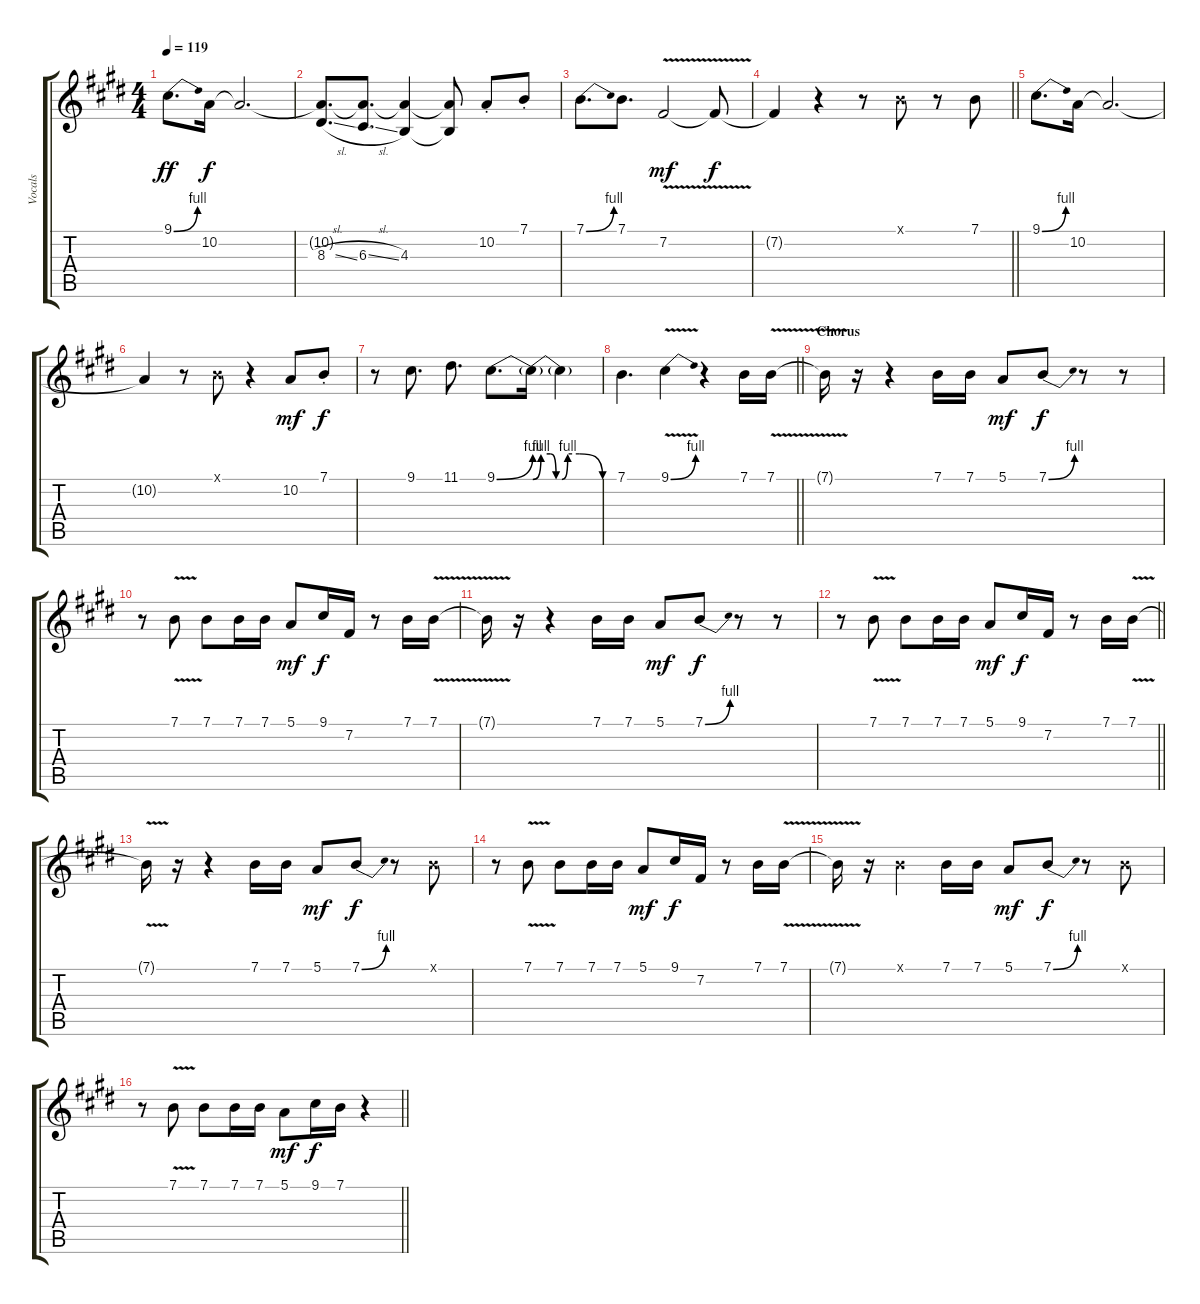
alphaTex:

\track ("Vocals" "Vocals") {instrument lead1square bank 255}
\staff {score tabs}
\tuning (E4 B3 G3 D3 A2 E2) {hide}
\ts (4 4)
\tempo 119
\clef g2
\ks e
9.1{be (bend 0 0 60 4)}.8{d dy ff} 10.2.16{dy f} 10.2{t}.2{d} |
(10.2{t} 8.3{sl}).8{d} (10.2{t} 6.3{sl}).8{d} (10.2{t} 4.3).4 (10.2{t} 4.3{t}).8 10.2{st}.8 7.1{st}.8 |
7.1{be (bend 0 0 60 4)}.8{d} 7.1.8{d} 7.2{v}.2{dy mf} 7.2{t}.8{dy f} |
\barLineRight lightlight
7.2{t}.4 r.4 r.8 7.1{x}.8 r.8 7.1.8 |
9.1{be (bend 0 0 60 4)}.8{d} 10.2.16 10.2{t}.2{d} |
10.2{t}.4 r.8 7.1{x}.8 r.4 10.2.8{dy mf} 7.1{st}.8{dy f} |
r.8 9.1.8{d} 11.1.8{d} 9.1{be (bend 0 0 60 4)}.8{d} 9.1{be (custom 0 0 7 4 15 4 20 0 25 0 30 4 40 4 60 0) t}.16 9.1{t}.4 |
\barLineRight lightlight
7.1.4{d} 9.1{be (bend 0 0 60 4) v}.4 r.4 7.1.16 7.1{v}.16 |
\section ("" "Chorus")
7.1{t}.16 r.16 r.4 7.1.16 7.1.16 5.1.8{dy mf} 7.1{be (bend 0 0 60 4)}.8{dy f} r.8 r.8 |
r.8 7.1{v}.8 7.1.8 7.1.16 7.1.16 5.1.8{dy mf} 9.1.16{dy f} 7.2.16 r.8 7.1.16 7.1{v}.16 |
7.1{t}.16 r.16 r.4 7.1.16 7.1.16 5.1.8{dy mf} 7.1{be (bend 0 0 60 4)}.8{dy f} r.8 r.8 |
\barLineRight lightlight
r.8 7.1{v}.8 7.1.8 7.1.16 7.1.16 5.1.8{dy mf} 9.1.16{dy f} 7.2.16 r.8 7.1.16 7.1{v}.16 |
7.1{t}.16 r.16 r.4 7.1.16 7.1.16 5.1.8{dy mf} 7.1{be (bend 0 0 60 4)}.8{dy f} r.8 7.1{x}.8 |
r.8 7.1{v}.8 7.1.8 7.1.16 7.1.16 5.1.8{dy mf} 9.1.16{dy f} 7.2.16 r.8 7.1.16 7.1{v}.16 |
7.1{t}.16 r.16 7.1{x}.4 7.1.16 7.1.16 5.1.8{dy mf} 7.1{be (bend 0 0 60 4)}.8{dy f} r.8 7.1{x}.8 |
\barLineRight lightlight
r.8 7.1{v}.8 7.1.8 7.1.16 7.1.16 5.1.8{dy mf} 9.1.16{dy f} 7.1.16 r.4
